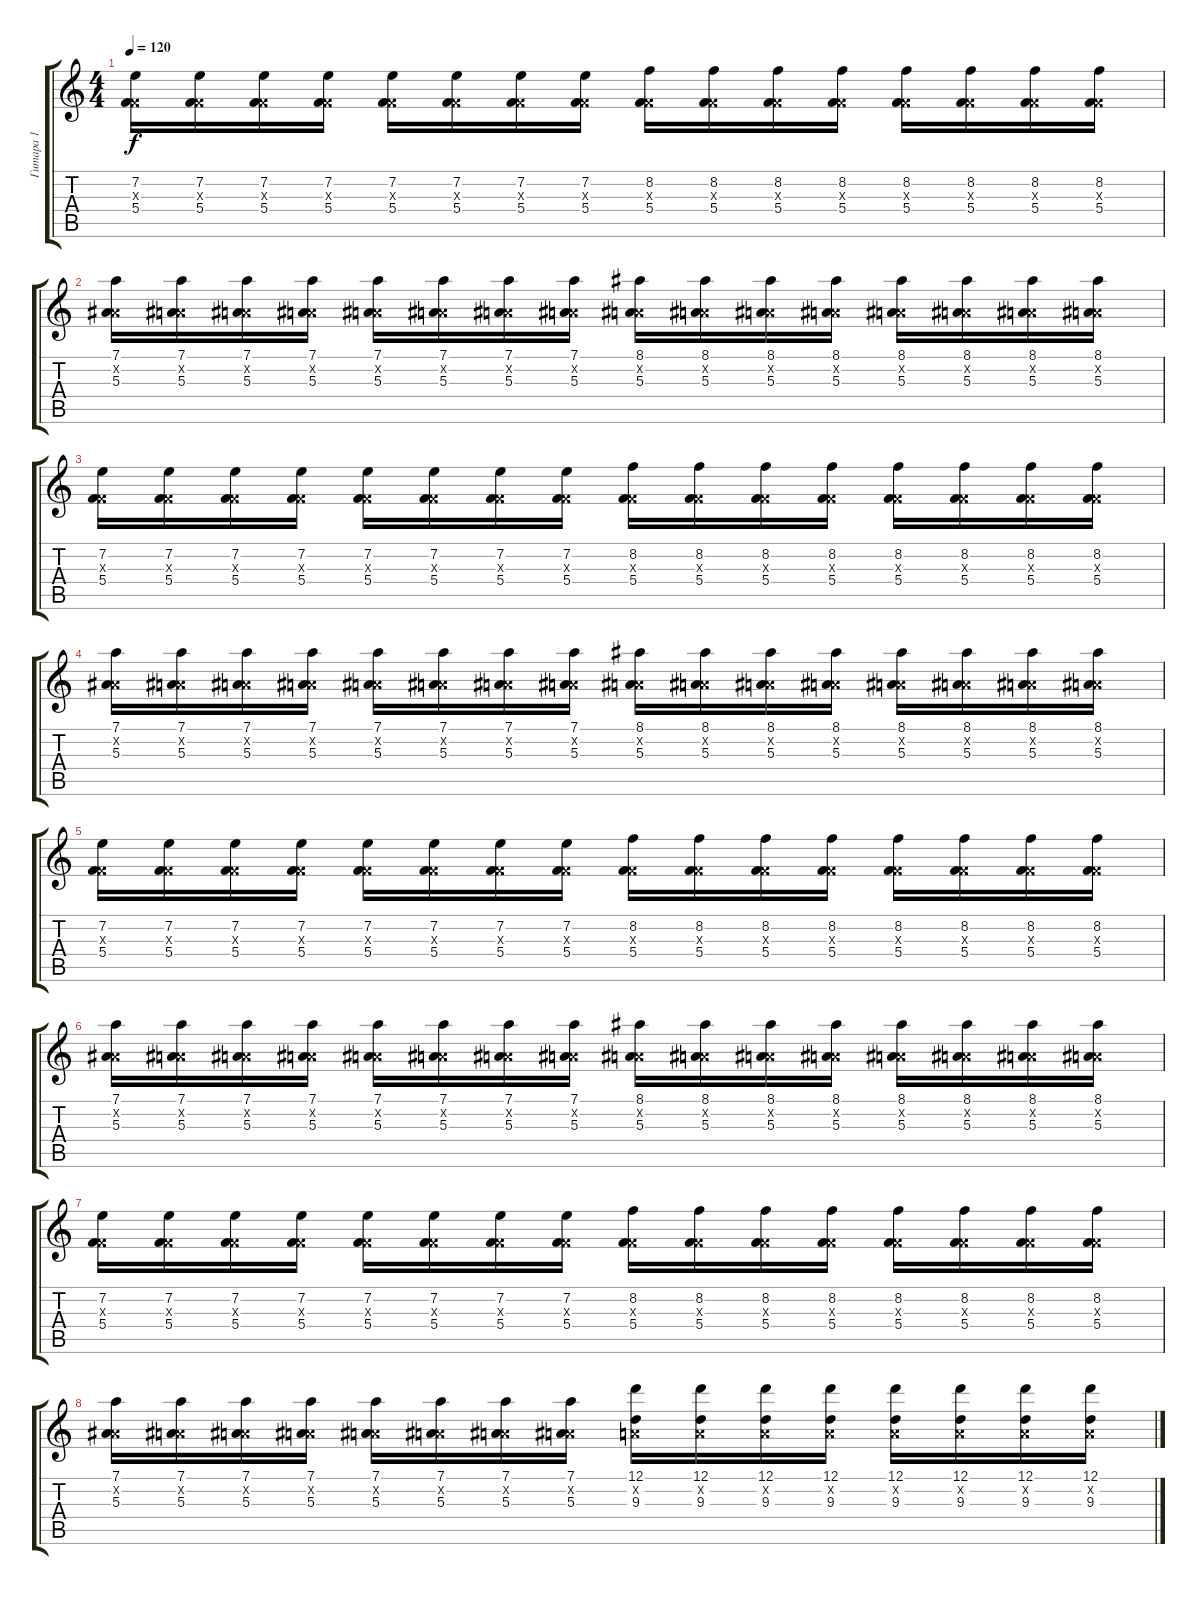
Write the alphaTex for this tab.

\track ("Гитара 1" "Гитара 1") {instrument overdrivenguitar}
\staff {score tabs}
\tuning (D4 A3 F3 C3 G2 D2) {hide}
\ts (4 4)
\tempo 120
\clef g2
\ks c
(7.2 0.3{x} 5.4).16{dy f} (7.2 0.3{x} 5.4).16 (7.2 0.3{x} 5.4).16 (7.2 0.3{x} 5.4).16 (7.2 0.3{x} 5.4).16 (7.2 0.3{x} 5.4).16 (7.2 0.3{x} 5.4).16 (7.2 0.3{x} 5.4).16 (8.2 0.3{x} 5.4).16 (8.2 0.3{x} 5.4).16 (8.2 0.3{x} 5.4).16 (8.2 0.3{x} 5.4).16 (8.2 0.3{x} 5.4).16 (8.2 0.3{x} 5.4).16 (8.2 0.3{x} 5.4).16 (8.2 0.3{x} 5.4).16 |
(7.1 0.2{x} 5.3).16 (7.1 0.2{x} 5.3).16 (7.1 0.2{x} 5.3).16 (7.1 0.2{x} 5.3).16 (7.1 0.2{x} 5.3).16 (7.1 0.2{x} 5.3).16 (7.1 0.2{x} 5.3).16 (7.1 0.2{x} 5.3).16 (8.1 0.2{x} 5.3).16 (8.1 0.2{x} 5.3).16 (8.1 0.2{x} 5.3).16 (8.1 0.2{x} 5.3).16 (8.1 0.2{x} 5.3).16 (8.1 0.2{x} 5.3).16 (8.1 0.2{x} 5.3).16 (8.1 0.2{x} 5.3).16 |
(7.2 0.3{x} 5.4).16 (7.2 0.3{x} 5.4).16 (7.2 0.3{x} 5.4).16 (7.2 0.3{x} 5.4).16 (7.2 0.3{x} 5.4).16 (7.2 0.3{x} 5.4).16 (7.2 0.3{x} 5.4).16 (7.2 0.3{x} 5.4).16 (8.2 0.3{x} 5.4).16 (8.2 0.3{x} 5.4).16 (8.2 0.3{x} 5.4).16 (8.2 0.3{x} 5.4).16 (8.2 0.3{x} 5.4).16 (8.2 0.3{x} 5.4).16 (8.2 0.3{x} 5.4).16 (8.2 0.3{x} 5.4).16 |
(7.1 0.2{x} 5.3).16 (7.1 0.2{x} 5.3).16 (7.1 0.2{x} 5.3).16 (7.1 0.2{x} 5.3).16 (7.1 0.2{x} 5.3).16 (7.1 0.2{x} 5.3).16 (7.1 0.2{x} 5.3).16 (7.1 0.2{x} 5.3).16 (8.1 0.2{x} 5.3).16 (8.1 0.2{x} 5.3).16 (8.1 0.2{x} 5.3).16 (8.1 0.2{x} 5.3).16 (8.1 0.2{x} 5.3).16 (8.1 0.2{x} 5.3).16 (8.1 0.2{x} 5.3).16 (8.1 0.2{x} 5.3).16 |
(7.2 0.3{x} 5.4).16 (7.2 0.3{x} 5.4).16 (7.2 0.3{x} 5.4).16 (7.2 0.3{x} 5.4).16 (7.2 0.3{x} 5.4).16 (7.2 0.3{x} 5.4).16 (7.2 0.3{x} 5.4).16 (7.2 0.3{x} 5.4).16 (8.2 0.3{x} 5.4).16 (8.2 0.3{x} 5.4).16 (8.2 0.3{x} 5.4).16 (8.2 0.3{x} 5.4).16 (8.2 0.3{x} 5.4).16 (8.2 0.3{x} 5.4).16 (8.2 0.3{x} 5.4).16 (8.2 0.3{x} 5.4).16 |
(7.1 0.2{x} 5.3).16 (7.1 0.2{x} 5.3).16 (7.1 0.2{x} 5.3).16 (7.1 0.2{x} 5.3).16 (7.1 0.2{x} 5.3).16 (7.1 0.2{x} 5.3).16 (7.1 0.2{x} 5.3).16 (7.1 0.2{x} 5.3).16 (8.1 0.2{x} 5.3).16 (8.1 0.2{x} 5.3).16 (8.1 0.2{x} 5.3).16 (8.1 0.2{x} 5.3).16 (8.1 0.2{x} 5.3).16 (8.1 0.2{x} 5.3).16 (8.1 0.2{x} 5.3).16 (8.1 0.2{x} 5.3).16 |
(7.2 0.3{x} 5.4).16 (7.2 0.3{x} 5.4).16 (7.2 0.3{x} 5.4).16 (7.2 0.3{x} 5.4).16 (7.2 0.3{x} 5.4).16 (7.2 0.3{x} 5.4).16 (7.2 0.3{x} 5.4).16 (7.2 0.3{x} 5.4).16 (8.2 0.3{x} 5.4).16 (8.2 0.3{x} 5.4).16 (8.2 0.3{x} 5.4).16 (8.2 0.3{x} 5.4).16 (8.2 0.3{x} 5.4).16 (8.2 0.3{x} 5.4).16 (8.2 0.3{x} 5.4).16 (8.2 0.3{x} 5.4).16 |
(7.1 0.2{x} 5.3).16 (7.1 0.2{x} 5.3).16 (7.1 0.2{x} 5.3).16 (7.1 0.2{x} 5.3).16 (7.1 0.2{x} 5.3).16 (7.1 0.2{x} 5.3).16 (7.1 0.2{x} 5.3).16 (7.1 0.2{x} 5.3).16 (12.1 0.2{x} 9.3).16 (12.1 0.2{x} 9.3).16 (12.1 0.2{x} 9.3).16 (12.1 0.2{x} 9.3).16 (12.1 0.2{x} 9.3).16 (12.1 0.2{x} 9.3).16 (12.1 0.2{x} 9.3).16 (12.1 0.2{x} 9.3).16
